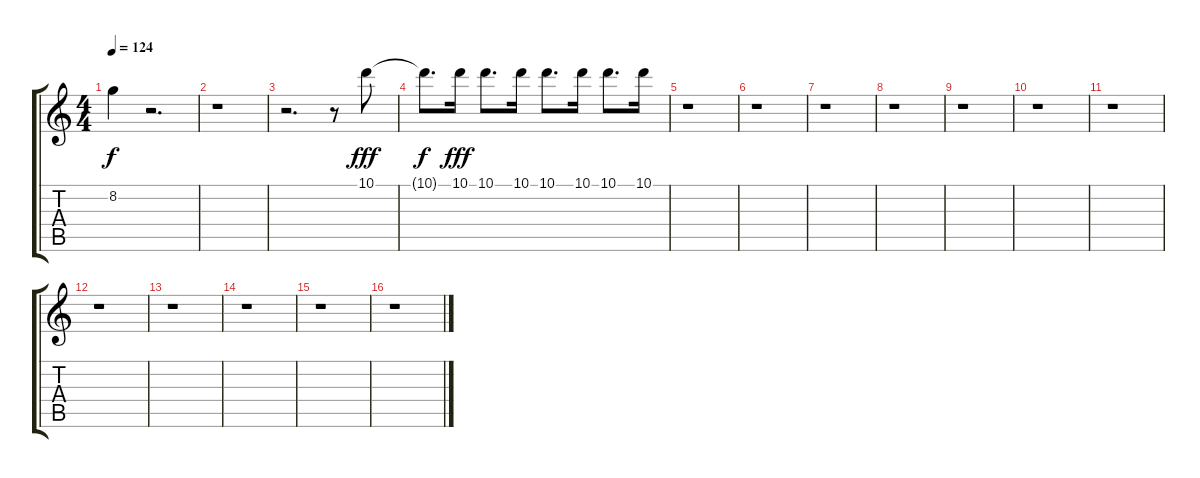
\track "" {instrument overdrivenguitar}
\staff {score tabs}
\tuning (E4 B3 G3 D3 A2 E2) {hide}
\ts (4 4)
\tempo 124
\clef g2
\ks c
8.2{t}.4{dy f} r.2{d} |
r.1 |
r.2{d} r.8 10.1.8{dy fff} |
10.1{t}.8{d dy f} 10.1.16{dy fff} 10.1.8{d} 10.1.16 10.1.8{d} 10.1.16 10.1.8{d} 10.1.16 |
r.1 |
r.1 |
r.1 |
r.1 |
r.1 |
r.1 |
r.1 |
r.1 |
r.1 |
r.1 |
r.1 |
r.1
